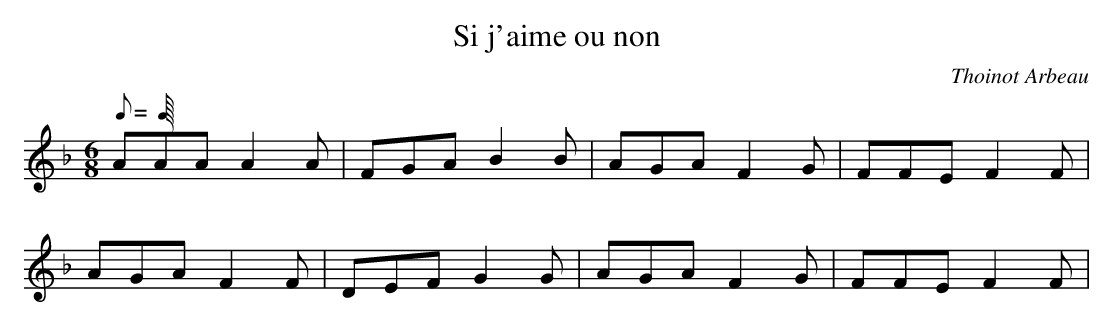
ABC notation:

X:1
T:Si j'aime ou non
C:Thoinot Arbeau
M:6/8
L:1/8
Q:C8=30
K:F
AAA A2 A | FGA B2 B | AGA F2 G | FFE F2 F |
AGA F2 F | DEF G2 G | AGA F2 G | FFE F2 F |
